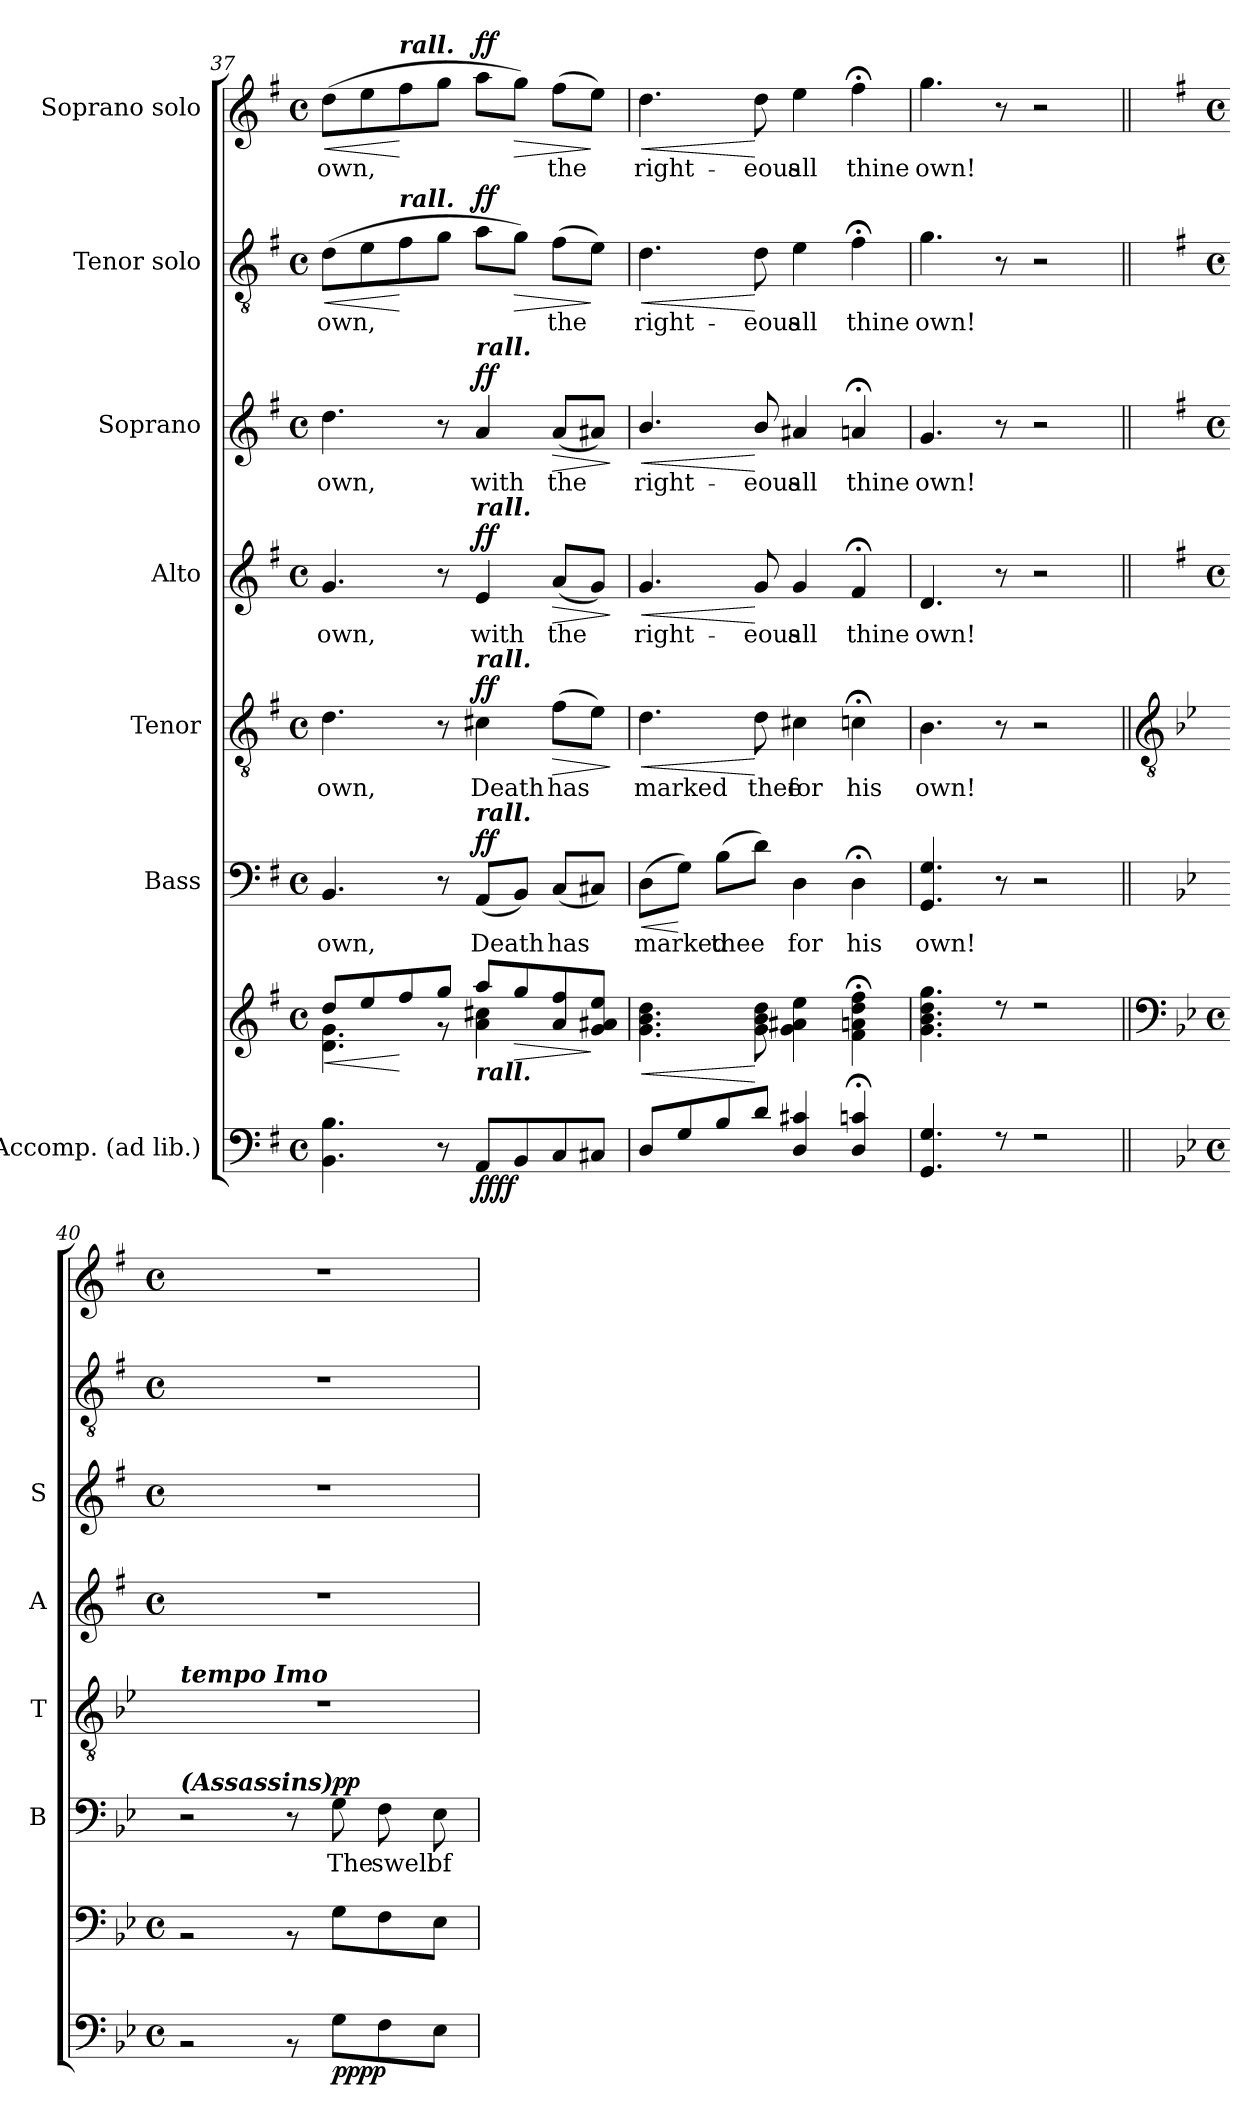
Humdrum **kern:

**kern	**kern	**dynam	**kern	**text	**dynam	**kern	**text	**dynam	**kern	**text	**dynam	**kern	**text	**dynam	**kern	**text	**dynam	**kern	**text	**dynam
*part7	*part7	*part7	*part6	*part6	*part6	*part5	*part5	*part5	*part4	*part4	*part4	*part3	*part3	*part3	*part2	*part2	*part2	*part1	*part1	*part1
*staff8	*staff7	*staff7/8	*staff6	*staff6	*staff6	*staff5	*staff5	*staff5	*staff4	*staff4	*staff4	*staff3	*staff3	*staff3	*staff2	*staff2	*staff2	*staff1	*staff1	*staff1
*I"Accomp. (ad lib.)	*	*	*I"Bass	*	*	*I"Tenor	*	*	*I"Alto	*	*	*I"Soprano	*	*	*I"Tenor solo	*	*	*I"Soprano solo	*	*
*	*	*	*I'B	*	*	*I'T	*	*	*I'A	*	*	*I'S	*	*	*	*	*	*	*	*
*clefF4	*clefG2	*	*clefF4	*	*	*clefGv2	*	*	*clefG2	*	*	*clefG2	*	*	*clefGv2	*	*	*clefG2	*	*
*k[f#]	*k[f#]	*	*k[f#]	*	*	*k[f#]	*	*	*k[f#]	*	*	*k[f#]	*	*	*k[f#]	*	*	*k[f#]	*	*
*G:	*G:	*	*G:	*	*	*G:	*	*	*G:	*	*	*G:	*	*	*G:	*	*	*G:	*	*
*M4/4	*M4/4	*	*M4/4	*	*	*M4/4	*	*	*M4/4	*	*	*M4/4	*	*	*M4/4	*	*	*M4/4	*	*
*met(c)	*met(c)	*	*met(c)	*	*	*met(c)	*	*	*met(c)	*	*	*met(c)	*	*	*met(c)	*	*	*met(c)	*	*
=37	=37	=37	=37	=37	=37	=37	=37	=37	=37	=37	=37	=37	=37	=37	=37	=37	=37	=37	=37	=37
*^	*	*	*	*	*	*	*	*	*	*	*	*	*	*	*	*	*	*	*	*
!	!	!	!LO:HP:b	!	!LO:LY:b	!	!	!LO:LY:b	!	!	!LO:LY:b	!	!	!LO:LY:b	!	!	!LO:LY:b	!LO:HP:b	!	!LO:LY:b	!LO:HP:b
*	*	*^	*	*	*	*	*	*	*	*	*	*	*	*	*	*	*	*	*	*	*
4.BB 4.B	1ryy	8dd/L	4.d\ 4.g\	<	4.BB	own,	.	4.d	own,	.	4.g	own,	.	4.dd	own,	.	(>8dL	own,	<	(>8ddL	own,	<
.	.	8ee/	.	.	.	.	.	.	.	.	.	.	.	.	.	.	8e	.	.	8ee	.	.
!	!	!	!	!	!	!	!	!	!	!	!	!	!	!	!	!	!	!	!	!LO:TX:a:Bi:t=rall.	!	!
!	!	!	!	!	!	!	!	!	!	!	!	!	!	!	!	!	!LO:TX:a:Bi:t=rall.	!	!	!	!	!
.	.	8ff#/	.	[	.	.	.	.	.	.	.	.	.	.	.	.	8f#	.	[	8ff#	.	[
8r	.	8gg/J	8r	.	8r	.	.	8r	.	.	8r	.	.	8r	.	.	8gJ	.	.	8ggJ	.	.
!	!	!	!	!	!	!	!	!	!	!	!	!	!	!LO:TX:a:Bi:t=rall.	!	!	!	!	!	!	!	!
!	!	!	!	!	!	!	!	!	!	!	!LO:TX:a:Bi:t=rall.	!	!	!	!	!	!	!	!	!	!	!
!	!	!	!	!	!	!	!	!LO:TX:a:Bi:t=rall.	!	!	!	!	!	!	!	!	!	!	!	!	!	!
!	!	!	!	!	!LO:TX:a:Bi:t=rall.	!	!	!	!	!	!	!	!	!	!	!	!	!	!	!	!	!
!	!	!LO:TX:b:Bi:t=rall.	!	!	!	!	!	!	!	!	!	!	!	!	!	!	!	!	!	!	!	!
!	!	!	!	!LO:DY:b=2	!	!LO:LY:b	!	!	!LO:LY:b	!	!	!LO:LY:b	!	!	!LO:LY:b	!	!	!	!	!	!	!
!	!	!	!	!LO:DY:n=1:b	!	!	!LO:DY:b	!	!	!LO:DY:b	!	!	!LO:DY:b	!	!	!LO:DY:b	!	!	!LO:DY:b	!	!	!LO:DY:b
8AAL	.	8aa/L	4a\ 4cc#X\	ff ff	(<8AAL	Death	ff	4c#X	Death	ff	4e	with	ff	4a	with	ff	8aL	.	ff	8aaL	.	ff
!	!	!	!	!LO:HP:b	!	!	!	!	!	!	!	!	!	!	!	!	!	!	!LO:HP:b	!	!	!LO:HP:b
8BB	.	8gg/	.	>	8BBJ)	.	.	.	.	.	.	.	.	.	.	.	8gJ)	.	>	8ggJ)	.	>
!	!	!	!	!	!	!LO:LY:b	!	!	!LO:LY:b	!LO:HP:b	!	!LO:LY:b	!LO:HP:b	!	!LO:LY:b	!LO:HP:b	!	!LO:LY:b	!	!	!LO:LY:b	!
8C	.	8a/ 8ff#/	4ryy	.	(<8CL	has	.	(>8f#L	has	>	(<8aL	the	>	(<8aL	the	>	(>8f#L	the	.	(>8ff#L	the	.
8C#XJ	.	8g/ 8a#X/ 8ee/J	.	]	8C#XJ)	.	.	8eJ)	.	.	8gJ)	.	.	8a#XJ)	.	.	8eJ)	.	]	8eeJ)	.	]
*v	*v	*	*	*	*	*	*	*	*	*	*	*	*	*	*	*	*	*	*	*	*	*
*	*v	*v	*	*	*	*	*	*	*	*	*	*	*	*	*	*	*	*	*	*	*
.	.	.	.	.	.	.	.	]	.	.	]	.	.	]	.	.	.	.	.	.
=38	=38	=38	=38	=38	=38	=38	=38	=38	=38	=38	=38	=38	=38	=38	=38	=38	=38	=38	=38	=38
*^	*	*	*	*	*	*	*	*	*	*	*	*	*	*	*	*	*	*	*	*
!	!	!	!LO:HP:b	!	!LO:LY:b	!LO:HP:b	!	!LO:LY:b	!LO:HP:b	!	!LO:LY:b	!LO:HP:b	!	!LO:LY:b	!LO:HP:b	!	!LO:LY:b	!LO:HP:b	!	!LO:LY:b	!LO:HP:b
*	*	*^	*	*	*	*	*	*	*	*	*	*	*	*	*	*	*	*	*	*	*
8DL	1ryy	4.g\ 4.b\ 4.dd\	1ryy	<	(>8DL	marked	<	4.d	marked	<	4.g	right-	<	4.b/	right-	<	4.d	right-	<	4.dd	right-	<
8G	.	.	.	.	8GJ)	.	[	.	.	.	.	.	.	.	.	.	.	.	.	.	.	.
!	!	!	!	!	!	!LO:LY:b	!	!	!	!	!	!	!	!	!	!	!	!	!	!	!	!
8B	.	.	.	.	(>8BL	thee	.	.	.	.	.	.	.	.	.	.	.	.	.	.	.	.
!	!	!	!	!	!	!	!	!	!LO:LY:b	!	!	!LO:LY:b	!	!	!LO:LY:b	!	!	!LO:LY:b	!	!	!LO:LY:b	!
8dJ	.	8g\ 8b\ 8dd\	.	[	8dJ)	.	.	8d	thee	[	8g	-eous	[	8b/	-eous	[	8d	-eous	[	8dd	-eous	[
!	!	!	!	!	!	!LO:LY:b	!	!	!LO:LY:b	!	!	!LO:LY:b	!	!	!LO:LY:b	!	!	!LO:LY:b	!	!	!LO:LY:b	!
4D 4c#X	.	4g\ 4a#X\ 4ee\	.	.	4D	for	.	4c#X	for	.	4g	all	.	4a#X	all	.	4e	all	.	4ee	all	.
!	!	!	!	!	!	!LO:LY:b	!	!	!LO:LY:b	!	!	!LO:LY:b	!	!	!LO:LY:b	!	!	!LO:LY:b	!	!	!LO:LY:b	!
4D; 4cn;	.	4f#\;< 4an\;< 4dd\;< 4ff#\;<	.	.	4D;<	his	.	4cn;<	his	.	4f#;<	thine	.	4an;<	thine	.	4f#;<	thine	.	4ff#;<	thine	.
=39	=39	=39	=39	=39	=39	=39	=39	=39	=39	=39	=39	=39	=39	=39	=39	=39	=39	=39	=39	=39	=39	=39
!	!	!	!	!	!	!LO:LY:b	!	!	!LO:LY:b	!	!	!LO:LY:b	!	!	!LO:LY:b	!	!	!LO:LY:b	!	!	!LO:LY:b	!
4.GG 4.G	1ryy	4.g\ 4.b\ 4.dd\ 4.gg\	1ryy	.	4.GG 4.G	own!	.	4.B	own!	.	4.d	own!	.	4.g	own!	.	4.g	own!	.	4.gg	own!	.
8r	.	8r	.	.	8r	.	.	8r	.	.	8r	.	.	8r	.	.	8r	.	.	8r	.	.
2r	.	2r	.	.	2r	.	.	2r	.	.	2r	.	.	2r	.	.	2r	.	.	2r	.	.
!!LO:LB:g=z
=40||	=40||	=40||	=40||	=40||	=40||	=40||	=40||	=40||	=40||	=40||	=40||	=40||	=40||	=40||	=40||	=40||	=40||	=40||	=40||	=40||	=40||	=40||
*	*	*clefF4	*	*	*	*	*	*clefGv2	*	*	*	*	*	*	*	*	*	*	*	*	*	*
*k[b-e-]	*	*k[b-e-]	*	*	*k[b-e-]	*	*	*k[b-e-]	*	*	*	*	*	*	*	*	*	*	*	*	*	*
*B-:	*	*B-:	*	*	*B-:	*	*	*B-:	*	*	*	*	*	*	*	*	*	*	*	*	*	*
*M4/4	*	*M4/4	*	*	*	*	*	*	*	*	*M4/4	*	*	*M4/4	*	*	*M4/4	*	*	*M4/4	*	*
*met(c)	*	*met(c)	*	*	*	*	*	*	*	*	*met(c)	*	*	*met(c)	*	*	*met(c)	*	*	*met(c)	*	*
!	!	!	!	!	!	!	!	!LO:TX:a:Bi:t=tempo Imo	!	!	!	!	!	!	!	!	!	!	!	!	!	!
!	!	!	!	!	!LO:TX:a:Bi:t=(Assassins)	!	!	!	!	!	!	!	!	!	!	!	!	!	!	!	!	!
1ryy	2r	1ryy	2r	.	2r	.	.	1r	.	.	1r	.	.	1r	.	.	1r	.	.	1r	.	.
.	8r	.	8r	.	8r	.	.	.	.	.	.	.	.	.	.	.	.	.	.	.	.	.
!	!	!	!	!LO:DY:b=2	!	!LO:LY:b	!	!	!	!	!	!	!	!	!	!	!	!	!	!	!	!
!	!	!	!	!LO:DY:n=1:b	!	!	!LO:DY:b	!	!	!	!	!	!	!	!	!	!	!	!	!	!	!
.	8G\L	.	8G\L	pp pp	8G\	The	pp	.	.	.	.	.	.	.	.	.	.	.	.	.	.	.
!	!	!	!	!	!	!LO:LY:b	!	!	!	!	!	!	!	!	!	!	!	!	!	!	!	!
.	8F\	.	8F\	.	8F	swell	.	.	.	.	.	.	.	.	.	.	.	.	.	.	.	.
!	!	!	!	!	!	!LO:LY:b	!	!	!	!	!	!	!	!	!	!	!	!	!	!	!	!
.	8E-\J	.	8E-\J	.	8E-	of	.	.	.	.	.	.	.	.	.	.	.	.	.	.	.	.
*v	*v	*	*	*	*	*	*	*	*	*	*	*	*	*	*	*	*	*	*	*	*	*
*	*v	*v	*	*	*	*	*	*	*	*	*	*	*	*	*	*	*	*	*	*	*
=	=	=	=	=	=	=	=	=	=	=	=	=	=	=	=	=	=	=	=	=
*-	*-	*-	*-	*-	*-	*-	*-	*-	*-	*-	*-	*-	*-	*-	*-	*-	*-	*-	*-	*-
